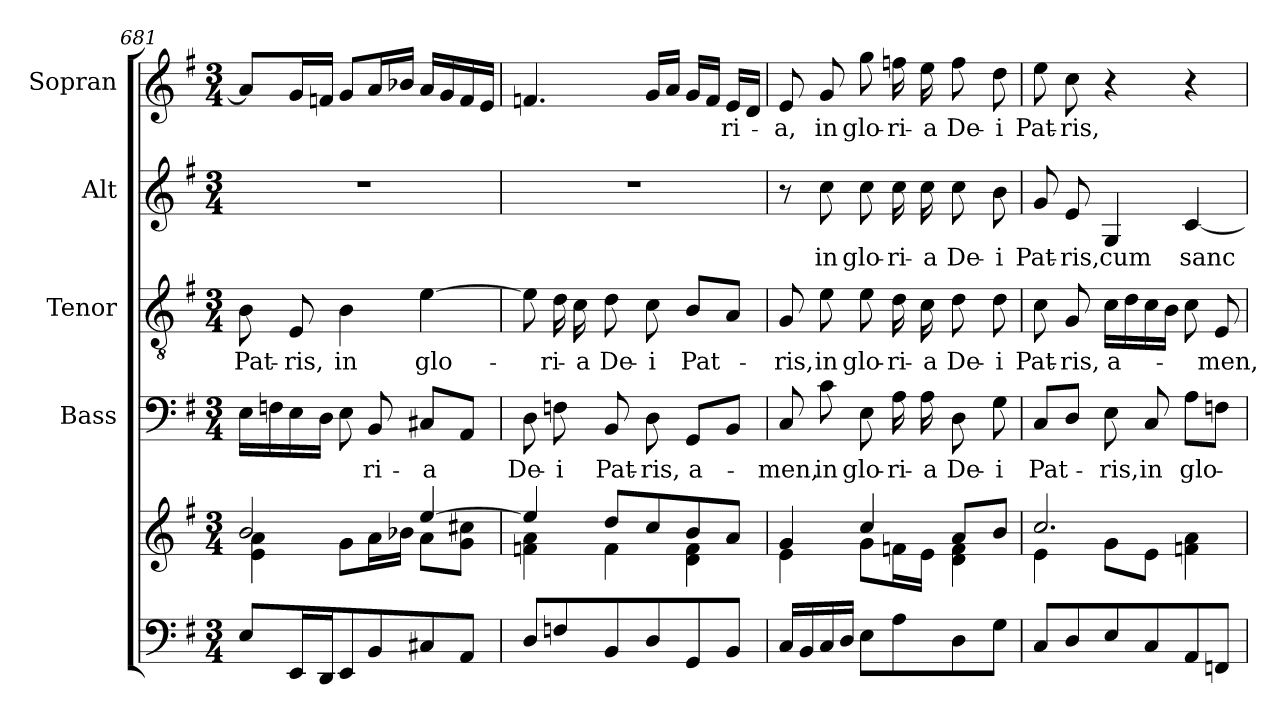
**kern	**kern	**kern	**text	**kern	**text	**kern	**text	**kern	**text
*part5	*part5	*part4	*part4	*part3	*part3	*part2	*part2	*part1	*part1
*staff6	*staff5	*staff4	*staff4	*staff3	*staff3	*staff2	*staff2	*staff1	*staff1
*	*	*I"Bass	*	*I"Tenor	*	*I"Alt	*	*I"Sopran	*
*	*	*I'B.	*	*I'T.	*	*I'A.	*	*I'S.	*
!!LO:PB:g=z
*clefF4	*clefG2	*clefF4	*	*clefGv2	*	*clefG2	*	*clefG2	*
*k[f#]	*k[f#]	*k[f#]	*	*k[f#]	*	*k[f#]	*	*k[f#]	*
*G:	*G:	*G:	*	*G:	*	*G:	*	*G:	*
*M3/4	*M3/4	*M3/4	*	*M3/4	*	*M3/4	*	*M3/4	*
=681	=681	=681	=681	=681	=681	=681	=681	=681	=681
*	*^	*	*	*	*	*	*	*	*
!	!	!	!	!	!	!LO:LY:b	!	!	!	!
8E/L	2b/	4e\ 4a\	16E\LL	.	8B\	Pat-	2.r	.	8a/L]	.
.	.	.	16Fn\	.	.	.	.	.	.	.
!	!	!	!	!	!	!LO:LY:b	!	!	!	!
16EE/L	.	.	16E\	.	8E/	-ris,	.	.	16g/L	.
16DD/J	.	.	16D\JJ	.	.	.	.	.	16fn/JJ	.
!	!	!	!	!	!	!LO:LY:b	!	!	!	!
8EE/	.	8g\L	8E\	.	4B\	in	.	.	8g/L	.
!	!	!	!	!LO:LY:b	!	!	!	!	!	!
8BB/	.	16a\L	8BB/	-ri-	.	.	.	.	16a/L	.
.	.	16b-X\JJ	.	.	.	.	.	.	16b-X/JJ	.
!	!	!	!	!LO:LY:b	!	!LO:LY:b	!	!	!	!
8C#X/	[>4ee/	8a\L	8C#X/L	-a	[4e\	glo-	.	.	16a/LL	.
.	.	.	.	.	.	.	.	.	16g/	.
8AA/J	.	8g\ 8cc#X\J	8AA/J	.	.	.	.	.	16f/	.
.	.	.	.	.	.	.	.	.	16e/JJ	.
=682	=682	=682	=682	=682	=682	=682	=682	=682	=682	=682
!	!	!	!	!LO:LY:b	!	!	!	!	!	!
8D/L	4ee/]	4fn\ 4a\	8D\	De-	8e\]	.	2.r	.	4.fn/	.
!	!	!	!	!LO:LY:b	!	!LO:LY:b	!	!	!	!
8Fn/	.	.	8Fn\	-i	16d\	-ri-	.	.	.	.
!	!	!	!	!	!	!LO:LY:b	!	!	!	!
.	.	.	.	.	16c\	-a	.	.	.	.
!	!	!	!	!LO:LY:b	!	!LO:LY:b	!	!	!	!
8BB/	8dd/L	4f\	8BB/	Pat-	8d\	De-	.	.	.	.
!	!	!	!	!LO:LY:b	!	!LO:LY:b	!	!	!	!
8D/	8cc/	.	8D\	-ris,	8c\	-i	.	.	16g/LL	.
.	.	.	.	.	.	.	.	.	16a/JJ	.
!	!	!	!	!LO:LY:b	!	!LO:LY:b	!	!	!	!
8GG/	8b/	4d\ 4f\	8GG/L	a-	8B/L	Pat-	.	.	16g/LL	.
.	.	.	.	.	.	.	.	.	16f/JJ	.
!	!	!	!	!	!	!	!	!	!	!LO:LY:b
8BB/J	8a/J	.	8BB/J	.	8A/J	.	.	.	16e/LL	-ri-
.	.	.	.	.	.	.	.	.	16d/JJ	.
=683	=683	=683	=683	=683	=683	=683	=683	=683	=683	=683
!	!	!	!	!LO:LY:b	!	!LO:LY:b	!	!	!	!LO:LY:b
16C/LL	4g/	4e\	8C/	-men,	8G/	-ris,	8r	.	8e/	-a,
16BB/	.	.	.	.	.	.	.	.	.	.
!	!	!	!	!LO:LY:b	!	!LO:LY:b	!	!LO:LY:b	!	!LO:LY:b
16C/	.	.	8c\	in	8e\	in	8cc\	in	8g/	in
16D/JJ	.	.	.	.	.	.	.	.	.	.
!	!	!	!	!LO:LY:b	!	!LO:LY:b	!	!LO:LY:b	!	!LO:LY:b
8E\L	4cc/	8g\L	8E\	glo-	8e\	glo-	8cc\	glo-	8gg\	glo-
!	!	!	!	!LO:LY:b	!	!LO:LY:b	!	!LO:LY:b	!	!LO:LY:b
8A\	.	16fn\L	16A\	-ri-	16d\	-ri-	16cc\	-ri-	16ffn\	-ri-
!	!	!	!	!LO:LY:b	!	!LO:LY:b	!	!LO:LY:b	!	!LO:LY:b
.	.	16e\JJ	16A\	-a	16c\	-a	16cc\	-a	16ee\	-a
!	!	!	!	!LO:LY:b	!	!LO:LY:b	!	!LO:LY:b	!	!LO:LY:b
8D\	8a/L	4d\ 4f\	8D\	De-	8d\	De-	8cc\	De-	8ff\	De-
!	!	!	!	!LO:LY:b	!	!LO:LY:b	!	!LO:LY:b	!	!LO:LY:b
8G\J	8b/J	.	8G\	-i	8d\	-i	8b\	-i	8dd\	-i
=684	=684	=684	=684	=684	=684	=684	=684	=684	=684	=684
!	!	!	!	!LO:LY:b	!	!LO:LY:b	!	!LO:LY:b	!	!LO:LY:b
8C/L	2.cc/	4e\	8C/L	Pat-	8c\	Pat-	8g/	Pat-	8ee\	Pat-
!	!	!	!	!	!	!LO:LY:b	!	!LO:LY:b	!	!LO:LY:b
8D/	.	.	8D/J	.	8G/	-ris,	8e/	-ris,	8cc\	-ris,
!	!	!	!	!LO:LY:b	!	!LO:LY:b	!	!LO:LY:b	!	!
8E/	.	8g\L	8E\	-ris,	16c\LL	a-	4G/	cum	4r	.
.	.	.	.	.	16d\	.	.	.	.	.
!	!	!	!	!LO:LY:b	!	!	!	!	!	!
8C/	.	8e\J	8C/	in	16c\	.	.	.	.	.
.	.	.	.	.	16B\JJ	.	.	.	.	.
!	!	!	!	!LO:LY:b	!	!	!	!LO:LY:b	!	!
8AA/	.	4fn\ 4a\	8A\L	glo-	8c\	.	[4c/	sanc-	4r	.
!	!	!	!	!	!	!LO:LY:b	!	!	!	!
8FFn/J	.	.	8Fn\J	.	8E/	-men,	.	.	.	.
*	*v	*v	*	*	*	*	*	*	*	*
=	=	=	=	=	=	=	=	=	=
*-	*-	*-	*-	*-	*-	*-	*-	*-	*-
